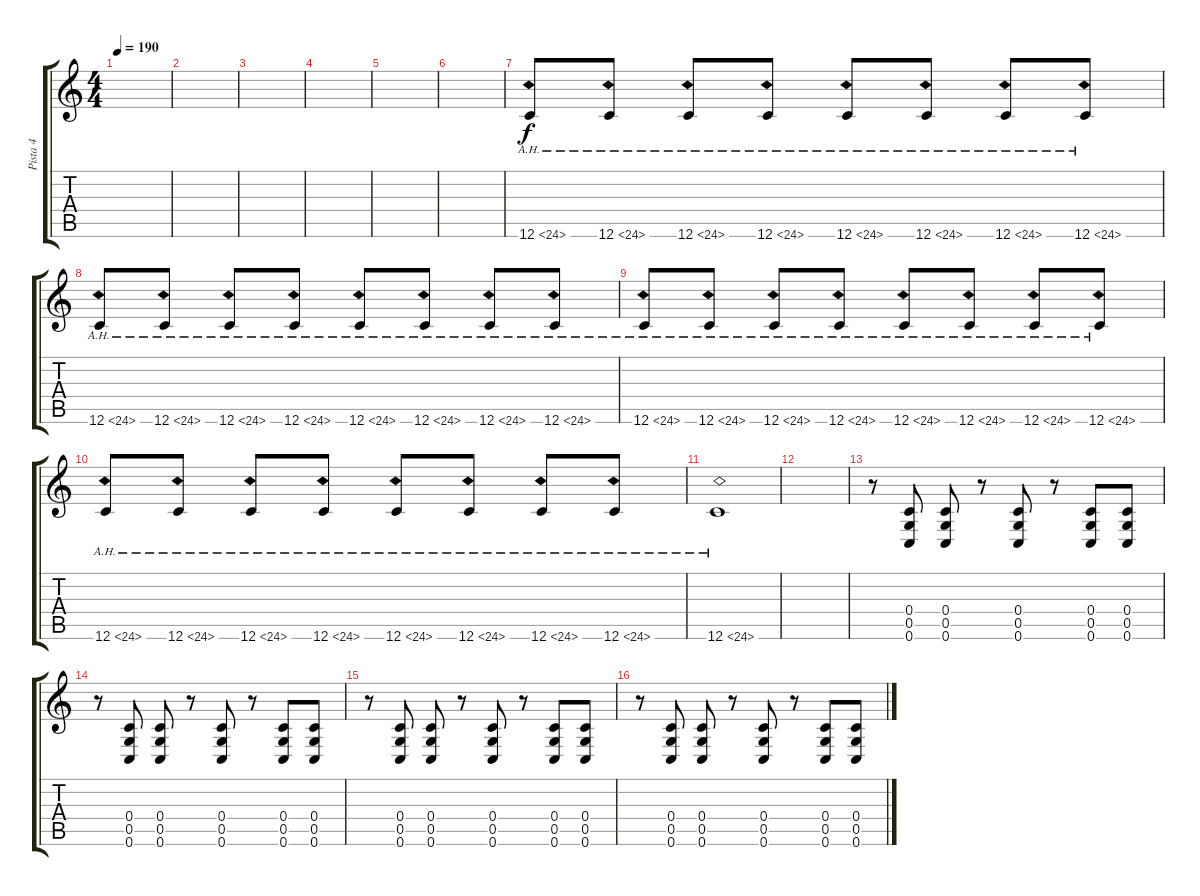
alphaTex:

\track ("Pista 4" "Pista 4") {instrument distortionguitar}
\staff {score tabs}
\tuning (D4 A3 F3 C3 G2 C2) {hide}
\ts (4 4)
\tempo 190
\clef g2
\ks c
|
|
|
|
|
|
12.6{ah 12}.8 12.6{ah 12}.8 12.6{ah 12}.8 12.6{ah 12}.8 12.6{ah 12}.8 12.6{ah 12}.8 12.6{ah 12}.8 12.6{ah 12}.8 |
12.6{ah 12}.8 12.6{ah 12}.8 12.6{ah 12}.8 12.6{ah 12}.8 12.6{ah 12}.8 12.6{ah 12}.8 12.6{ah 12}.8 12.6{ah 12}.8 |
12.6{ah 12}.8 12.6{ah 12}.8 12.6{ah 12}.8 12.6{ah 12}.8 12.6{ah 12}.8 12.6{ah 12}.8 12.6{ah 12}.8 12.6{ah 12}.8 |
12.6{ah 12}.8 12.6{ah 12}.8 12.6{ah 12}.8 12.6{ah 12}.8 12.6{ah 12}.8 12.6{ah 12}.8 12.6{ah 12}.8 12.6{ah 12}.8 |
12.6{ah 12}.1 |
|
r.8 (0.4 0.5 0.6).8 (0.4 0.5 0.6).8 r.8 (0.4 0.5 0.6).8 r.8 (0.4 0.5 0.6).8 (0.4 0.5 0.6).8 |
r.8 (0.4 0.5 0.6).8 (0.4 0.5 0.6).8 r.8 (0.4 0.5 0.6).8 r.8 (0.4 0.5 0.6).8 (0.4 0.5 0.6).8 |
r.8 (0.4 0.5 0.6).8 (0.4 0.5 0.6).8 r.8 (0.4 0.5 0.6).8 r.8 (0.4 0.5 0.6).8 (0.4 0.5 0.6).8 |
r.8 (0.4 0.5 0.6).8 (0.4 0.5 0.6).8 r.8 (0.4 0.5 0.6).8 r.8 (0.4 0.5 0.6).8 (0.4 0.5 0.6).8
